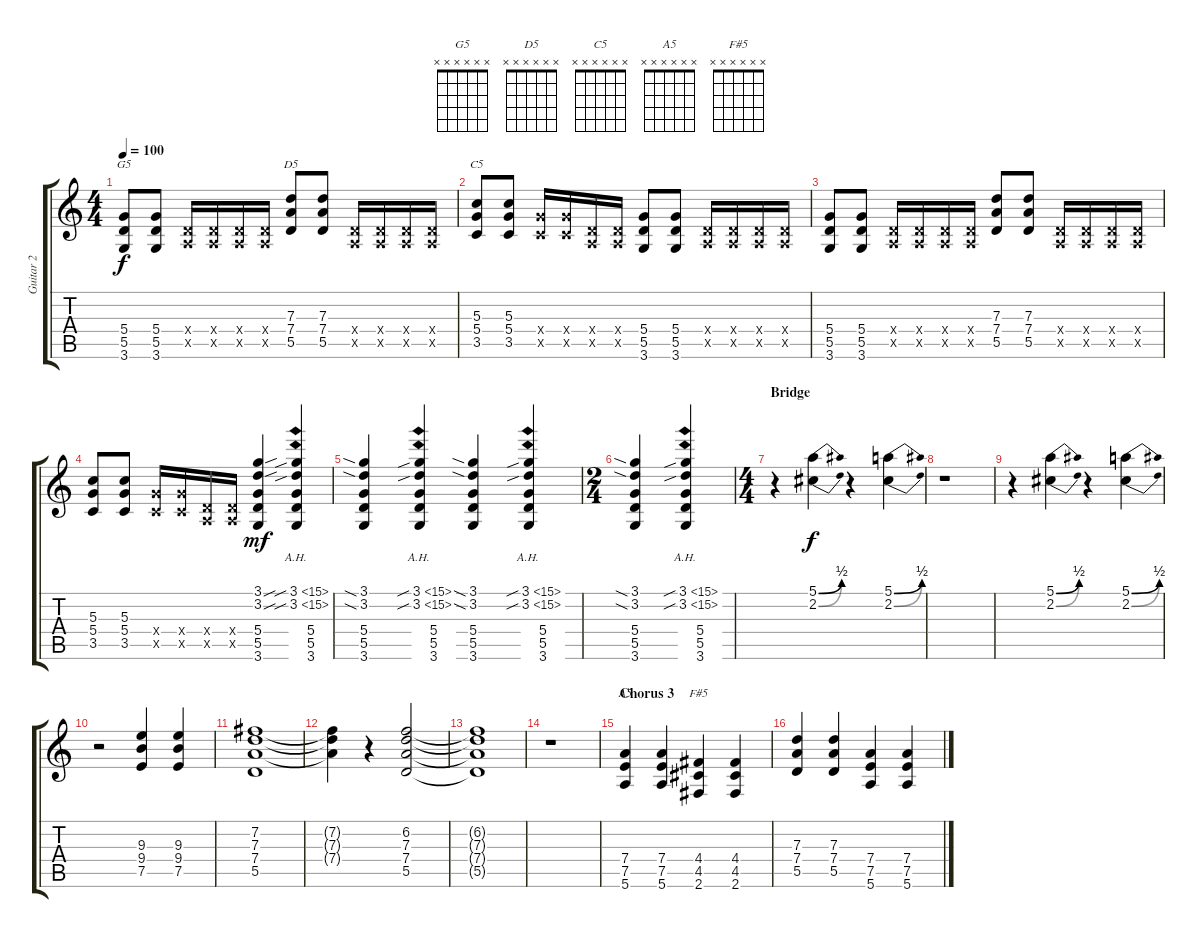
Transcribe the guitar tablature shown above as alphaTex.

\track ("Guitar 2" "Guitar 2") {instrument distortionguitar}
\staff {score tabs}
\tuning (E4 B3 G3 D3 A2 E2) {hide}
\chord ("G5" x x x x x x)
\chord ("D5" x x x x x x)
\chord ("C5" x x x x x x)
\chord ("A5" x x x x x x)
\chord ("F#5" x x x x x x)
\ts (4 4)
\tempo 100
\clef g2
\ks c
(5.4 5.5 3.6).8{ch "G5" dy f volume 9} (5.4 5.5 3.6).8 (0.4{x} 0.5{x}).16 (0.4{x} 0.5{x}).16 (0.4{x} 0.5{x}).16 (0.4{x} 0.5{x}).16 (7.3 7.4 5.5).8{ch "D5"} (7.3 7.4 5.5).8 (0.4{x} 0.5{x}).16 (0.4{x} 0.5{x}).16 (0.4{x} 0.5{x}).16 (0.4{x} 0.5{x}).16 |
(5.3 5.4 3.5).8{ch "C5"} (5.3 5.4 3.5).8 (5.4{x} 3.5{x}).16 (5.4{x} 3.5{x}).16 (0.4{x} 0.5{x}).16 (0.4{x} 0.5{x}).16 (5.4 5.5 3.6).8 (5.4 5.5 3.6).8 (0.4{x} 0.5{x}).16 (0.4{x} 0.5{x}).16 (0.4{x} 0.5{x}).16 (0.4{x} 0.5{x}).16 |
(5.4 5.5 3.6).8 (5.4 5.5 3.6).8 (0.4{x} 0.5{x}).16 (0.4{x} 0.5{x}).16 (0.4{x} 0.5{x}).16 (0.4{x} 0.5{x}).16 (7.3 7.4 5.5).8 (7.3 7.4 5.5).8 (0.4{x} 0.5{x}).16 (0.4{x} 0.5{x}).16 (0.4{x} 0.5{x}).16 (0.4{x} 0.5{x}).16 |
(5.3 5.4 3.5).8 (5.3 5.4 3.5).8 (5.4{x} 3.5{x}).16 (5.4{x} 3.5{x}).16 (0.4{x} 0.5{x}).16 (0.4{x} 0.5{x}).16{volume 13} (3.1{sou} 3.2{sou} 5.4 5.5 3.6).4{dy mf} (3.1{ah 12 sib} 3.2{ah 12 sib} 5.4 5.5 3.6).4 |
(3.1{sia} 3.2{sia} 5.4 5.5 3.6).4 (3.1{ah 12 sib} 3.2{ah 12 sib} 5.4 5.5 3.6).4 (3.1{sia} 3.2{sia} 5.4 5.5 3.6).4 (3.1{ah 12 sib} 3.2{ah 12 sib} 5.4 5.5 3.6).4 |
\ts (2 4)
(3.1{sia} 3.2{sia} 5.4 5.5 3.6).4 (3.1{ah 12 sib} 3.2{ah 12 sib} 5.4 5.5 3.6).4 |
\ts (4 4)
\section ("" "Bridge")
r.4 (5.1{be (bend 0 0 60 2)} 2.2{be (bend 0 0 60 2)}).4{dy f} r.4 (5.1{be (bend 0 0 60 2)} 2.2{be (bend 0 0 60 2)}).4 |
r.1 |
r.4 (5.1{be (bend 0 0 60 2)} 2.2{be (bend 0 0 60 2)}).4 r.4 (5.1{be (bend 0 0 60 2)} 2.2{be (bend 0 0 60 2)}).4 |
r.2 (9.3 9.4 7.5).4 (9.3 9.4 7.5).4 |
(7.2 7.3 7.4 5.5).1{volume 3} |
(7.2{t} 7.3{t} 7.4{t}).4 r.4{volume 13} (6.2 7.3 7.4 5.5).2{volume 0} |
(6.2{t} 7.3{t} 7.4{t} 5.5{t}).1 |
r.1 |
\section ("" "Chorus 3")
(7.4 7.5 5.6).4{ch "A5"} (7.4 7.5 5.6).4 (4.4 4.5 2.6).4{ch "F#5"} (4.4 4.5 2.6).4 |
(7.3 7.4 5.5).4 (7.3 7.4 5.5).4 (7.4 7.5 5.6).4 (7.4 7.5 5.6).4
